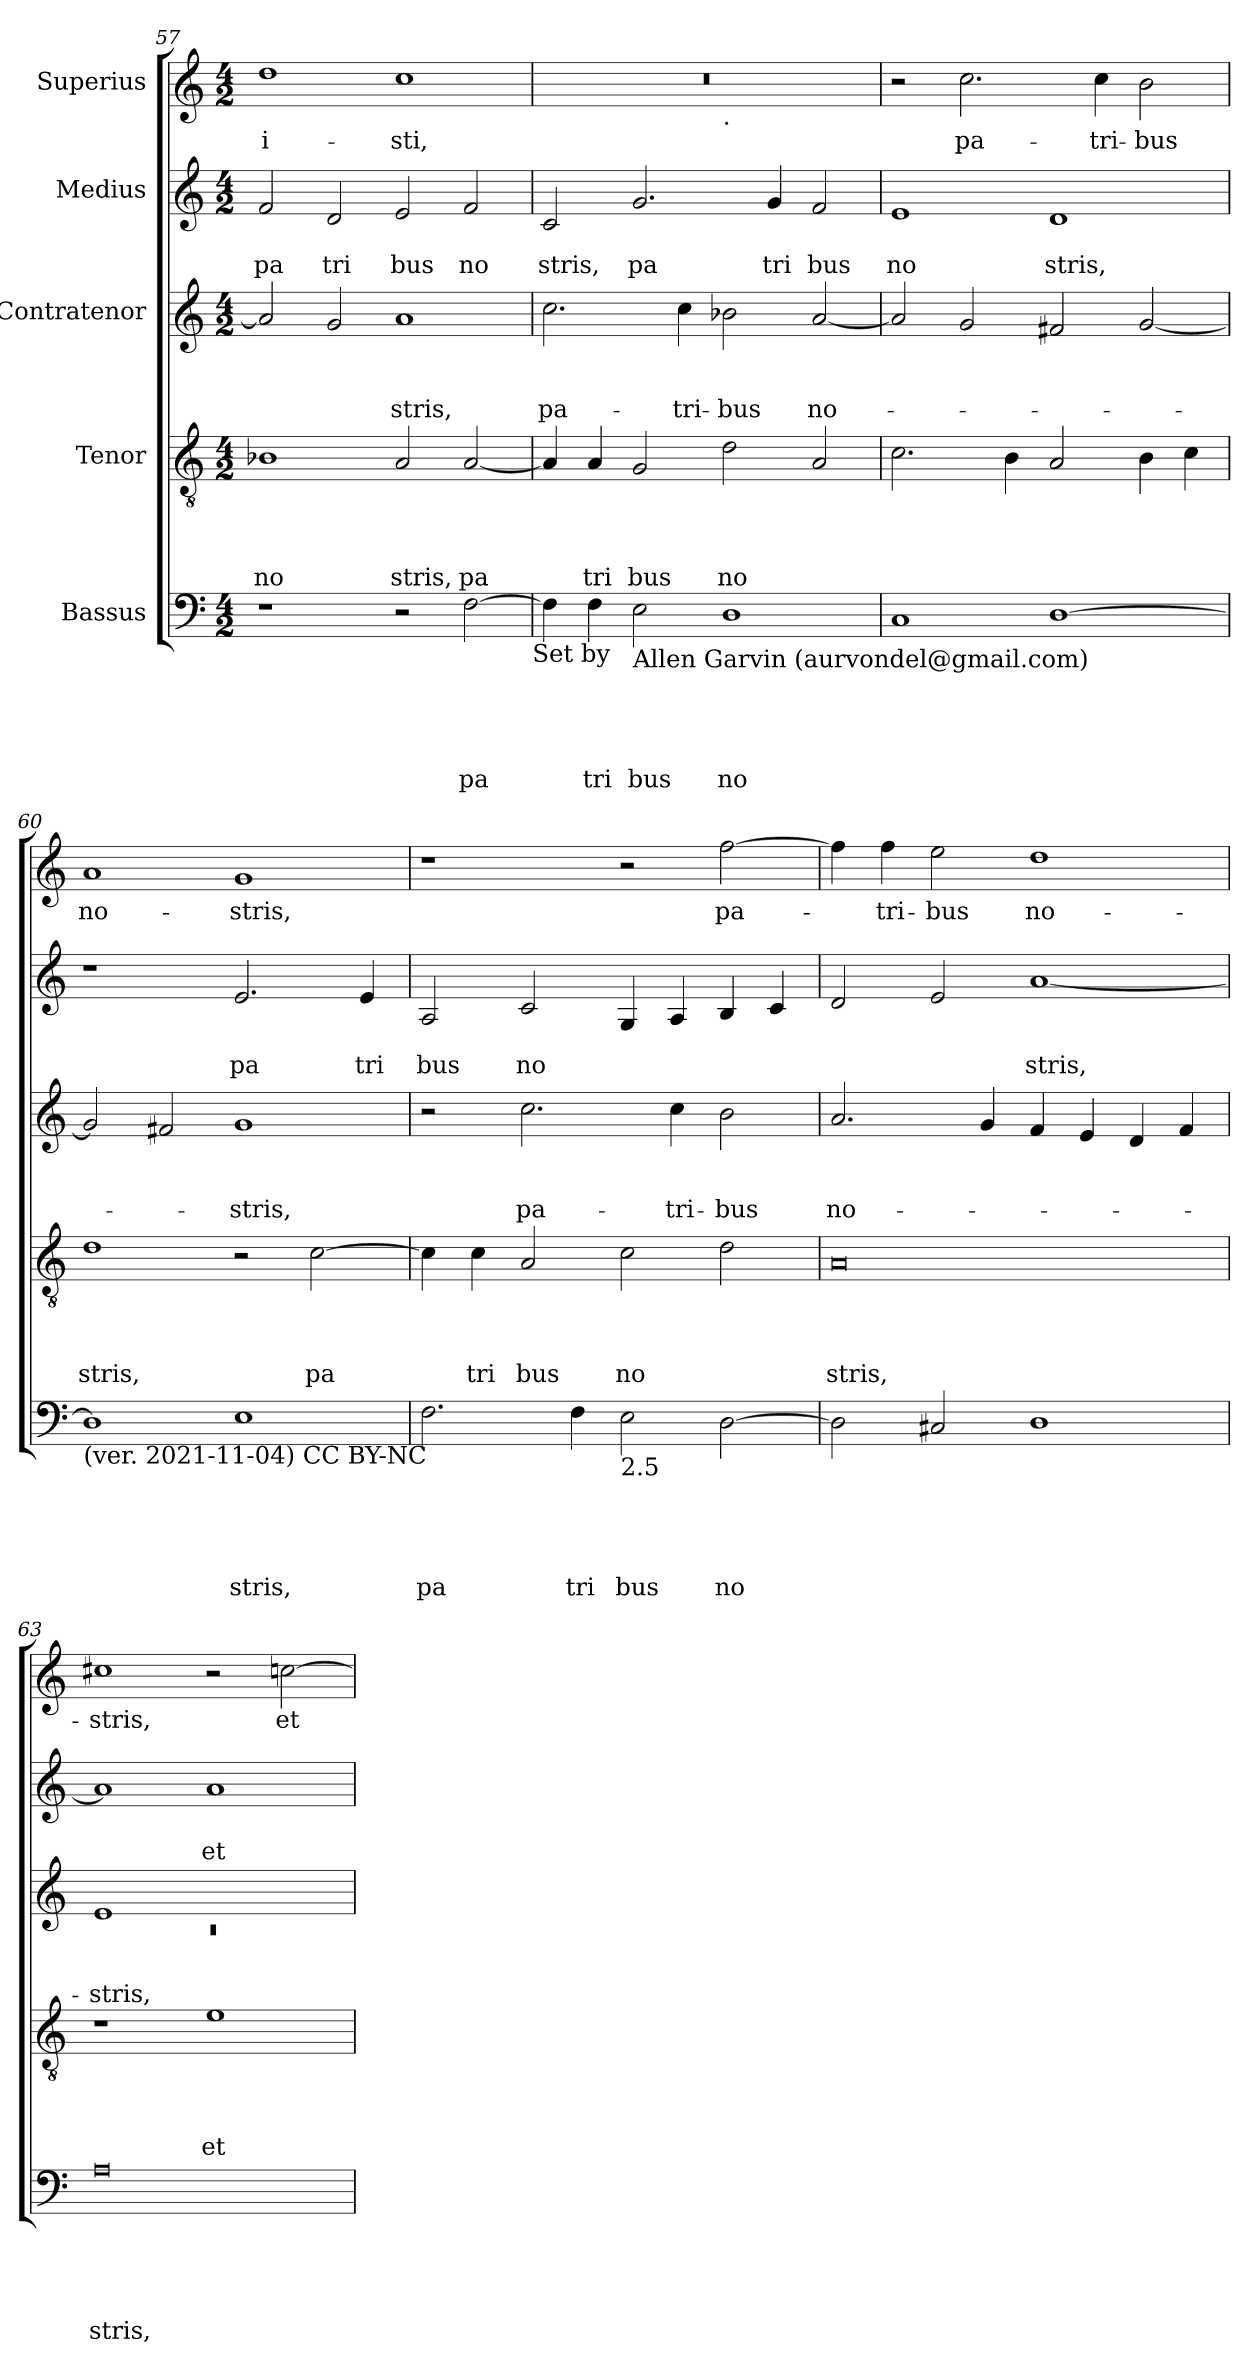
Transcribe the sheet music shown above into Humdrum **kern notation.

**kern	**text	**text	**text	**text	**text	**kern	**text	**text	**text	**text	**kern	**text	**text	**text	**kern	**text	**text	**kern	**text
*part5	*part5	*part5	*part5	*part5	*part5	*part4	*part4	*part4	*part4	*part4	*part3	*part3	*part3	*part3	*part2	*part2	*part2	*part1	*part1
*staff5	*staff5	*staff5	*staff5	*staff5	*staff5	*staff4	*staff4	*staff4	*staff4	*staff4	*staff3	*staff3	*staff3	*staff3	*staff2	*staff2	*staff2	*staff1	*staff1
*I"Bassus	*	*	*	*	*	*I"Tenor	*	*	*	*	*I"Contratenor	*	*	*	*I"Medius	*	*	*I"Superius	*
!!LO:LB:g=z
*clefF4	*	*	*	*	*	*clefGv2	*	*	*	*	*clefG2	*	*	*	*clefG2	*	*	*clefG2	*
*k[]	*	*	*	*	*	*k[]	*	*	*	*	*k[]	*	*	*	*k[]	*	*	*k[]	*
*C:	*	*	*	*	*	*C:	*	*	*	*	*C:	*	*	*	*C:	*	*	*C:	*
*M4/2	*	*	*	*	*	*M4/2	*	*	*	*	*M4/2	*	*	*	*M4/2	*	*	*M4/2	*
=57	=57	=57	=57	=57	=57	=57	=57	=57	=57	=57	=57	=57	=57	=57	=57	=57	=57	=57	=57
!	!	!	!	!	!	!	!	!	!	!LO:LY:b	!	!	!	!	!	!	!LO:LY:b	!	!LO:LY:b
1r	.	.	.	.	.	1B-X	.	.	.	no	2a/]	.	.	.	2f/	.	pa	1dd	-i-
!	!	!	!	!	!	!	!	!	!	!	!	!	!	!	!	!	!LO:LY:b	!	!
.	.	.	.	.	.	.	.	.	.	.	2g/	.	.	.	2d/	.	tri	.	.
!	!	!	!	!	!	!	!	!	!	!LO:LY:b	!	!	!	!LO:LY:b	!	!	!LO:LY:b	!	!LO:LY:b
2r	.	.	.	.	.	2A/	.	.	.	stris,	1a	.	.	-stris,	2e/	.	bus	1cc	-sti,
!	!	!	!	!	!LO:LY:b	!	!	!	!	!LO:LY:b	!	!	!	!	!	!	!LO:LY:b	!	!
[>2F\	.	.	.	.	pa	[<2A/	.	.	.	pa	.	.	.	.	2f/	.	no	.	.
!LO:TX:b:t=Set by	!	!	!	!	!	!	!	!	!	!	!	!	!	!	!	!	!	!	!
=58	=58	=58	=58	=58	=58	=58	=58	=58	=58	=58	=58	=58	=58	=58	=58	=58	=58	=58	=58
!	!	!	!	!	!	!	!	!	!	!	!	!	!	!LO:LY:b	!	!	!LO:LY:b	!	!
*	*	*	*	*	*	*	*	*	*	*	*	*	*	*	*	*	*	*^	*
4F\]	.	.	.	.	.	4A/]	.	.	.	.	2.cc\	.	.	pa-	2c/	.	stris,	0r	1ryy	.
!	!	!	!	!	!LO:LY:b	!	!	!	!	!LO:LY:b	!	!	!	!	!	!	!	!	!	!
4F\	.	.	.	.	tri	4A/	.	.	.	tri	.	.	.	.	.	.	.	.	.	.
!LO:TX:b:t=Allen Garvin (aurvondel@gmail.com)	!	!	!	!	!	!	!	!	!	!	!	!	!	!	!	!	!	!	!	!
!	!	!	!	!	!LO:LY:b	!	!	!	!	!LO:LY:b	!	!	!	!	!	!	!LO:LY:b	!	!	!
2E\	.	.	.	.	bus	2G/	.	.	.	bus	.	.	.	.	2.g/	.	pa	.	.	.
!	!	!	!	!	!	!	!	!	!	!	!	!	!	!LO:LY:b	!	!	!	!	!	!
.	.	.	.	.	.	.	.	.	.	.	4cc\	.	.	-tri-	.	.	.	.	.	.
!	!	!	!	!	!	!	!	!	!	!	!	!	!	!	!	!	!	!	!LO:TX:b:t=.	!
!	!	!	!	!	!LO:LY:b	!	!	!	!	!LO:LY:b	!	!	!	!LO:LY:b	!	!	!	!	!	!
1D	.	.	.	.	no	2d\	.	.	.	no	2b-X\	.	.	-bus	.	.	.	.	1ryy	.
!	!	!	!	!	!	!	!	!	!	!	!	!	!	!	!	!	!LO:LY:b	!	!	!
.	.	.	.	.	.	.	.	.	.	.	.	.	.	.	4g/	.	tri	.	.	.
!	!	!	!	!	!	!	!	!	!	!	!	!	!	!LO:LY:b	!	!	!LO:LY:b	!	!	!
.	.	.	.	.	.	2A/	.	.	.	.	[<2a/	.	.	no-	2f/	.	bus	.	.	.
=59	=59	=59	=59	=59	=59	=59	=59	=59	=59	=59	=59	=59	=59	=59	=59	=59	=59	=59	=59	=59
!	!	!	!	!	!	!	!	!	!	!	!	!	!	!	!	!	!LO:LY:b	!	!	!
*	*	*	*	*	*	*	*	*	*	*	*	*	*	*	*	*	*	*v	*v	*
1C	.	.	.	.	.	2.c\	.	.	.	.	2a/]	.	.	.	1e	.	no	2r	.
!	!	!	!	!	!	!	!	!	!	!	!	!	!	!	!	!	!	!	!LO:LY:b
.	.	.	.	.	.	.	.	.	.	.	2g/	.	.	.	.	.	.	2.cc\	pa-
.	.	.	.	.	.	4B\	.	.	.	.	.	.	.	.	.	.	.	.	.
!	!	!	!	!	!	!	!	!	!	!	!	!	!	!	!	!	!LO:LY:b	!	!
[>1D	.	.	.	.	.	2A/	.	.	.	.	2f#X/	.	.	.	1d	.	stris,	.	.
!	!	!	!	!	!	!	!	!	!	!	!	!	!	!	!	!	!	!	!LO:LY:b
.	.	.	.	.	.	.	.	.	.	.	.	.	.	.	.	.	.	4cc\	-tri-
!	!	!	!	!	!	!	!	!	!	!	!	!	!	!	!	!	!	!	!LO:LY:b
.	.	.	.	.	.	4B\	.	.	.	.	[<2g/	.	.	.	.	.	.	2b\	-bus
.	.	.	.	.	.	4c\	.	.	.	.	.	.	.	.	.	.	.	.	.
=60	=60	=60	=60	=60	=60	=60	=60	=60	=60	=60	=60	=60	=60	=60	=60	=60	=60	=60	=60
!LO:TX:b:t=(ver. 2021-11-04) CC BY-NC	!	!	!	!	!	!	!	!	!	!	!	!	!	!	!	!	!	!	!
!	!	!	!	!	!	!	!	!	!	!LO:LY:b	!	!	!	!	!	!	!	!	!LO:LY:b
1D]	.	.	.	.	.	1d	.	.	.	stris,	2g/]	.	.	.	1r	.	.	1a	no-
.	.	.	.	.	.	.	.	.	.	.	2f#X/	.	.	.	.	.	.	.	.
!	!	!	!	!	!LO:LY:b	!	!	!	!	!	!	!	!	!LO:LY:b	!	!	!LO:LY:b	!	!LO:LY:b
1E	.	.	.	.	stris,	2r	.	.	.	.	1g	.	.	-stris,	2.e/	.	pa	1g	-stris,
!	!	!	!	!	!	!	!	!	!	!LO:LY:b	!	!	!	!	!	!	!	!	!
.	.	.	.	.	.	[>2c\	.	.	.	pa	.	.	.	.	.	.	.	.	.
!	!	!	!	!	!	!	!	!	!	!	!	!	!	!	!	!	!LO:LY:b	!	!
.	.	.	.	.	.	.	.	.	.	.	.	.	.	.	4e/	.	tri	.	.
=61	=61	=61	=61	=61	=61	=61	=61	=61	=61	=61	=61	=61	=61	=61	=61	=61	=61	=61	=61
!	!	!	!	!	!LO:LY:b	!	!	!	!	!	!	!	!	!	!	!	!LO:LY:b	!	!
2.F\	.	.	.	.	pa	4c\]	.	.	.	.	2r	.	.	.	2A/	.	bus	1r	.
!	!	!	!	!	!	!	!	!	!	!LO:LY:b	!	!	!	!	!	!	!	!	!
.	.	.	.	.	.	4c\	.	.	.	tri	.	.	.	.	.	.	.	.	.
!	!	!	!	!	!	!	!	!	!	!LO:LY:b	!	!	!	!LO:LY:b	!	!	!LO:LY:b	!	!
.	.	.	.	.	.	2A/	.	.	.	bus	2.cc\	.	.	pa-	2c/	.	no	.	.
!	!	!	!	!	!LO:LY:b	!	!	!	!	!	!	!	!	!	!	!	!	!	!
4F\	.	.	.	.	tri	.	.	.	.	.	.	.	.	.	.	.	.	.	.
!LO:TX:b:t=2.5	!	!	!	!	!	!	!	!	!	!	!	!	!	!	!	!	!	!	!
!	!	!	!	!	!LO:LY:b	!	!	!	!	!LO:LY:b	!	!	!	!	!	!	!	!	!
2E\	.	.	.	.	bus	2c\	.	.	.	no	.	.	.	.	4G/	.	.	2r	.
!	!	!	!	!	!	!	!	!	!	!	!	!	!	!LO:LY:b	!	!	!	!	!
.	.	.	.	.	.	.	.	.	.	.	4cc\	.	.	-tri-	4A/	.	.	.	.
!	!	!	!	!	!LO:LY:b	!	!	!	!	!	!	!	!	!LO:LY:b	!	!	!	!	!LO:LY:b
[>2D\	.	.	.	.	no	2d\	.	.	.	.	2b\	.	.	-bus	4B/	.	.	[>2ff\	pa-
.	.	.	.	.	.	.	.	.	.	.	.	.	.	.	4c/	.	.	.	.
=62	=62	=62	=62	=62	=62	=62	=62	=62	=62	=62	=62	=62	=62	=62	=62	=62	=62	=62	=62
!	!	!	!	!	!	!	!	!	!	!LO:LY:b	!	!	!	!LO:LY:b	!	!	!	!	!
2D\]	.	.	.	.	.	0A	.	.	.	stris,	2.a/	.	.	no-	2d/	.	.	4ff\]	.
!	!	!	!	!	!	!	!	!	!	!	!	!	!	!	!	!	!	!	!LO:LY:b
.	.	.	.	.	.	.	.	.	.	.	.	.	.	.	.	.	.	4ff\	-tri-
!	!	!	!	!	!	!	!	!	!	!	!	!	!	!	!	!	!	!	!LO:LY:b
2C#X/	.	.	.	.	.	.	.	.	.	.	.	.	.	.	2e/	.	.	2ee\	-bus
.	.	.	.	.	.	.	.	.	.	.	4g/	.	.	.	.	.	.	.	.
!	!	!	!	!	!	!	!	!	!	!	!	!	!	!	!	!	!LO:LY:b	!	!LO:LY:b
1D	.	.	.	.	.	.	.	.	.	.	4f/	.	.	.	[<1a	.	stris,	1dd	no-
.	.	.	.	.	.	.	.	.	.	.	4e/	.	.	.	.	.	.	.	.
.	.	.	.	.	.	.	.	.	.	.	4d/	.	.	.	.	.	.	.	.
.	.	.	.	.	.	.	.	.	.	.	4f/	.	.	.	.	.	.	.	.
=63	=63	=63	=63	=63	=63	=63	=63	=63	=63	=63	=63	=63	=63	=63	=63	=63	=63	=63	=63
*	*	*	*	*	*	*	*	*	*	*	*^	*	*	*	*	*	*	*	*
!	!	!	!	!	!LO:LY:b	!	!	!	!	!	!	!LO:N:vis=1	!	!	!LO:LY:b	!	!	!	!	!LO:LY:b
0A	.	.	.	.	stris,	1r	.	.	.	.	1e	0rc	.	.	-stris,	1a]	.	.	1cc#X	-stris,
!	!	!	!	!	!	!	!	!	!	!LO:LY:b	!	!	!	!	!	!	!	!LO:LY:b	!	!
.	.	.	.	.	.	1e	.	.	.	et	1ryy	.	.	.	.	1a	.	et	2r	.
!	!	!	!	!	!	!	!	!	!	!	!	!	!	!	!	!	!	!	!	!LO:LY:b
.	.	.	.	.	.	.	.	.	.	.	.	.	.	.	.	.	.	.	[>2ccn\	et
*	*	*	*	*	*	*	*	*	*	*	*v	*v	*	*	*	*	*	*	*	*
=	=	=	=	=	=	=	=	=	=	=	=	=	=	=	=	=	=	=	=
*-	*-	*-	*-	*-	*-	*-	*-	*-	*-	*-	*-	*-	*-	*-	*-	*-	*-	*-	*-
